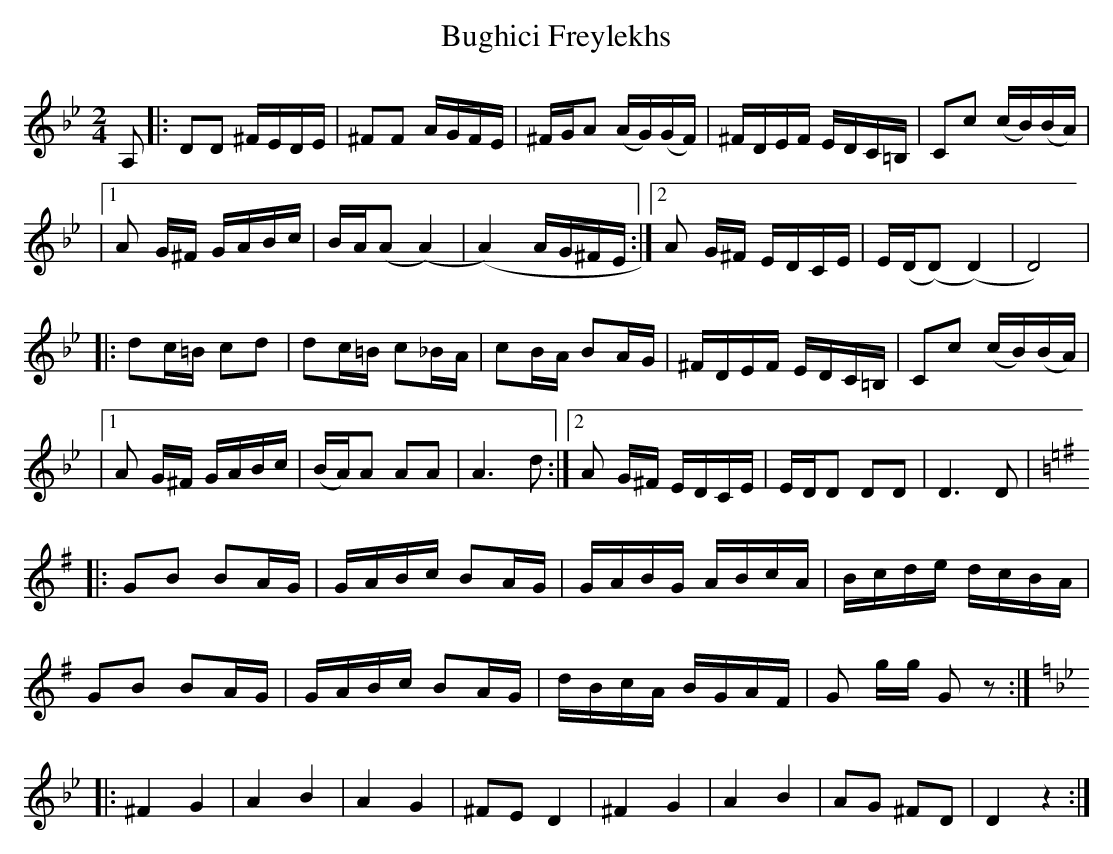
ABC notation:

X:1
T:Bughici Freylekhs
L:1/16
M:2/4
K:Gmin
A,2|:D2D2 ^FEDE| ^F2F2 AGFE|^FGA2 (AG)(GF)|^FDEF EDC=B,|C2c2 (cB)(BA)|
|1 A2 G^F GABc| BA(A2(A4)|(A4) AG^FE:|2 A2 G^F EDCE| E(D(D2) (D4)|D8)|
|:d2c=B c2d2|d2c=B c2_BA|c2BA B2AG| ^FDEF EDC=B,|C2c2 (cB)(BA)|
|1 A2 G^F GABc| (BA)A2 A2A2|A6 d2 :|2 A2 G^F EDCE| EDD2 D2D2|D6 D2|
K:Gmaj
|:G2B2 B2AG| GABc B2AG|GABG ABcA| Bcde dcBA|
G2B2 B2AG| GABc B2AG|dBcA BGAF|G2 gg G2 z2:|
K:Gmin
L:1/4
|:^FG|AB|AG|^F/2E/2D|^FG|AB|A/2G/2 ^F/2D/2|D z :|
